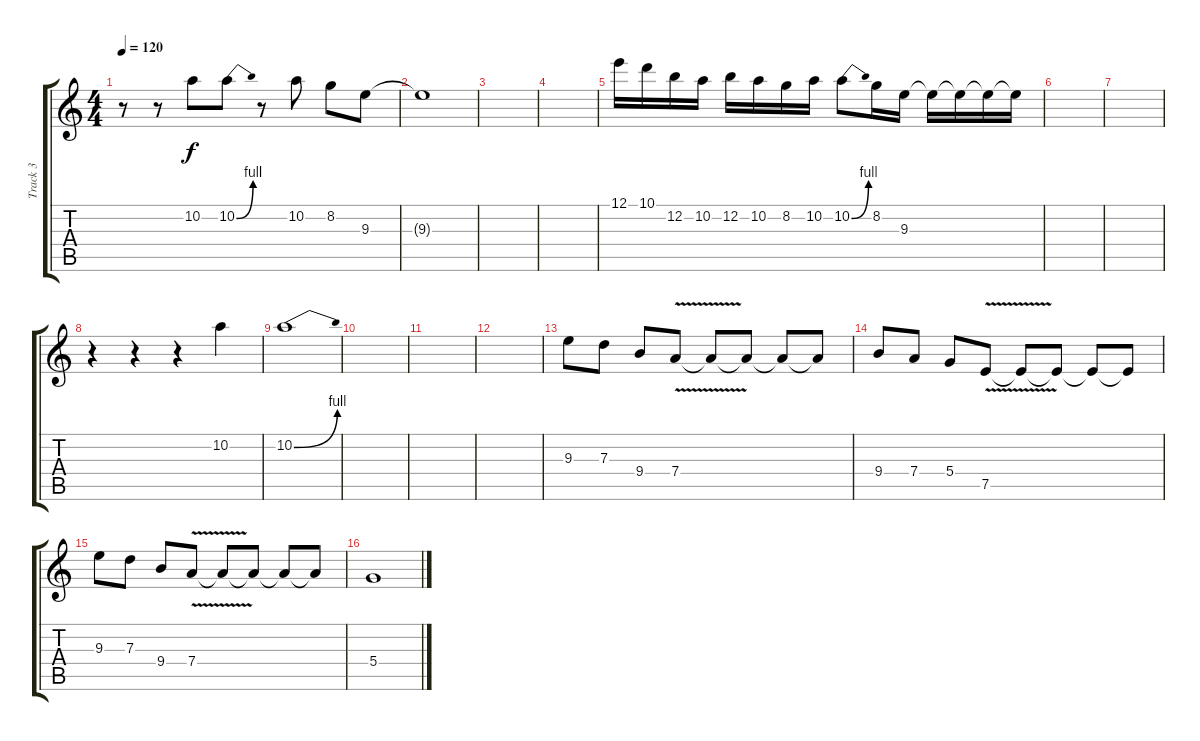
\track ("Track 3" "Track 3") {instrument overdrivenguitar}
\staff {score tabs}
\tuning (E4 B3 G3 D3 A2 E2) {hide}
\ts (4 4)
\tempo 120
\clef g2
\ks c
r.8{dy f} r.8 10.2.8 10.2{be (bend 0 0 60 4)}.8 r.8 10.2.8 8.2.8 9.3.8 |
9.3{t}.1 |
|
|
12.1.16 10.1.16 12.2.16 10.2.16 12.2.16 10.2.16 8.2.16 10.2.16 10.2{be (bend 0 0 60 4)}.8 8.2.16 9.3.16 9.3{t}.16 9.3{t}.16 9.3{t}.16 9.3{t}.16 |
|
|
r.4 r.4 r.4 10.2.4 |
10.2{be (bend 0 0 60 4)}.1 |
|
|
|
9.3.8 7.3.8 9.4.8 7.4{v}.8 7.4{t}.8 7.4{t}.8 7.4{t}.8 7.4{t}.8 |
9.4.8 7.4.8 5.4.8 7.5{v}.8 7.5{t}.8 7.5{t}.8 7.5{t}.8 7.5{t}.8 |
9.3.8 7.3.8 9.4.8 7.4{v}.8 7.4{t}.8 7.4{t}.8 7.4{t}.8 7.4{t}.8 |
5.4.1
